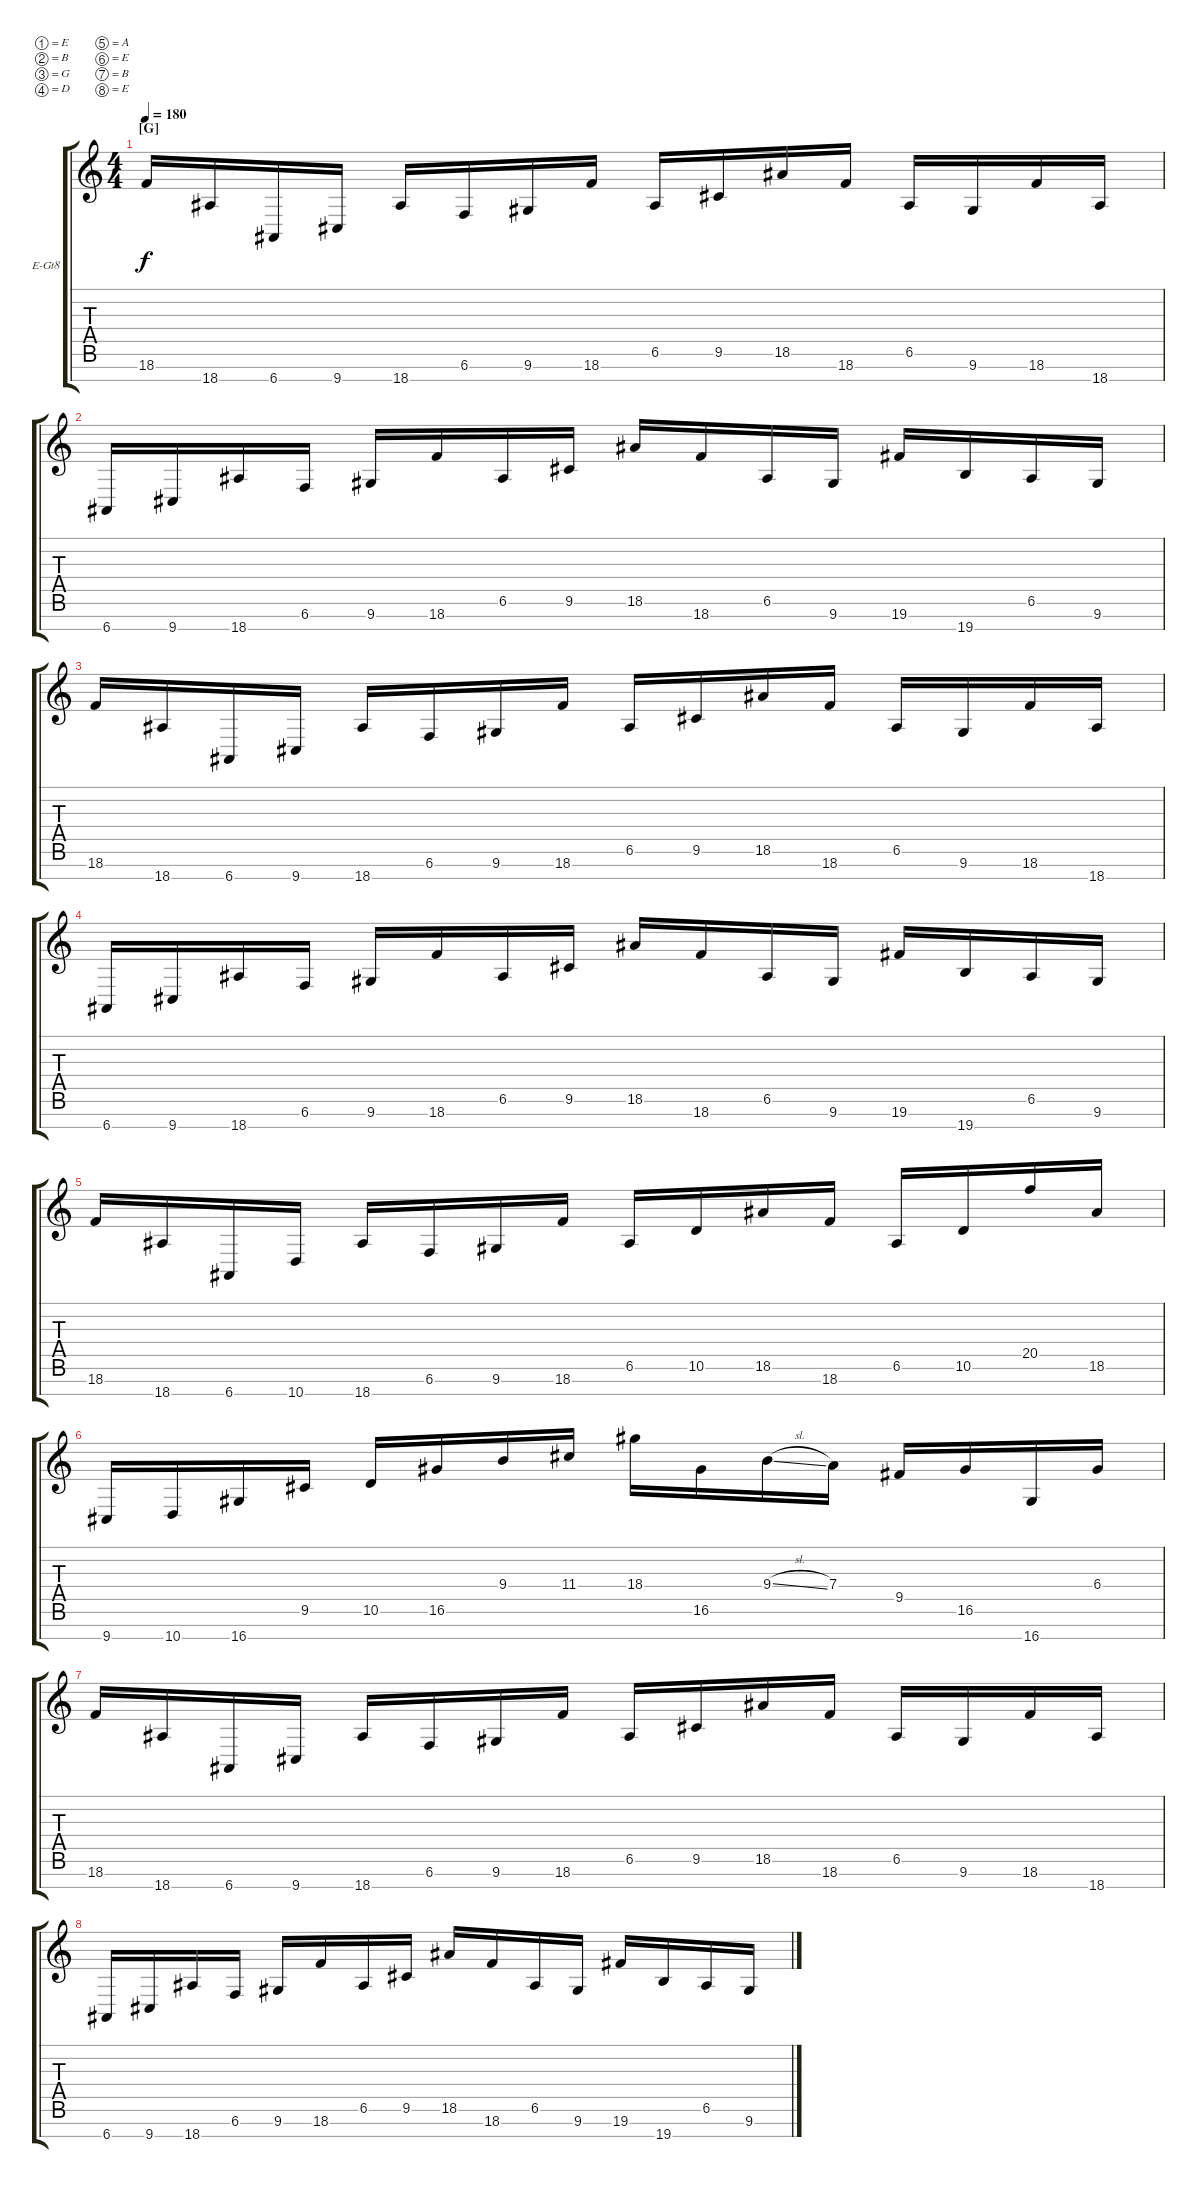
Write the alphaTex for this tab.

\defaultSystemsLayout 4
\bracketExtendMode groupsimilarinstruments
\firstSystemTrackNameOrientation horizontal
\otherSystemsTrackNameOrientation horizontal
\track ("Guitar 1" "E-Gt8") {instrument electricguitarclean}
\staff {score tabs}
\tuning (E4 B3 G3 D3 A2 E2 B1 E1)
\ts (4 4)
\section ("G" "")
\tempo 180
\clef g2
\ks c
18.7.16{dy f} 18.8.16 6.8.16 9.8.16 18.8.16 6.7.16 9.7.16 18.7.16 6.6.16 9.6.16 18.6.16 18.7.16 6.6.16 9.7.16 18.7.16 18.8.16 |
6.8.16 9.8.16 18.8.16 6.7.16 9.7.16 18.7.16 6.6.16 9.6.16 18.6.16 18.7.16 6.6.16 9.7.16 19.7.16 19.8.16 6.6.16 9.7.16 |
18.7.16 18.8.16 6.8.16 9.8.16 18.8.16 6.7.16 9.7.16 18.7.16 6.6.16 9.6.16 18.6.16 18.7.16 6.6.16 9.7.16 18.7.16 18.8.16 |
6.8.16 9.8.16 18.8.16 6.7.16 9.7.16 18.7.16 6.6.16 9.6.16 18.6.16 18.7.16 6.6.16 9.7.16 19.7.16 19.8.16 6.6.16 9.7.16 |
18.7.16 18.8.16 6.8.16 10.8.16 18.8.16 6.7.16 9.7.16 18.7.16 6.6.16 10.6.16 18.6.16 18.7.16 6.6.16 10.6.16 20.5.16 18.6.16 |
9.8.16 10.8.16 16.8.16 9.6.16 10.6.16 16.6.16 9.4.16 11.4.16 18.4.16 16.6.16 9.4{sl}.16 7.4.16 9.5.16 16.6.16 16.8.16 6.4.16 |
18.7.16 18.8.16 6.8.16 9.8.16 18.8.16 6.7.16 9.7.16 18.7.16 6.6.16 9.6.16 18.6.16 18.7.16 6.6.16 9.7.16 18.7.16 18.8.16 |
6.8.16 9.8.16 18.8.16 6.7.16 9.7.16 18.7.16 6.6.16 9.6.16 18.6.16 18.7.16 6.6.16 9.7.16 19.7.16 19.8.16 6.6.16 9.7.16
